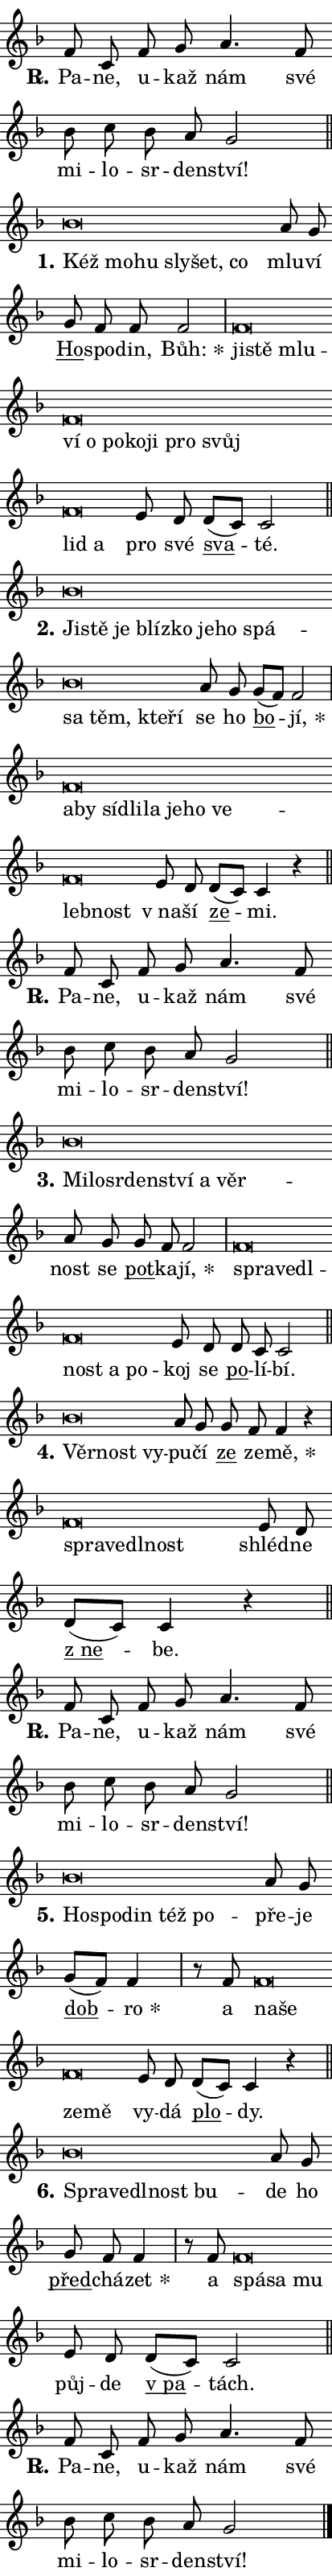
\version "2.24.0"
\header { tagline = "" }
\paper {
  indent = 0\cm
  top-margin = 0\cm
  right-margin = 0\cm
  bottom-margin = 0\cm
  left-margin = 0\cm
  paper-width = 7\cm
  page-breaking = #ly:one-page-breaking
  system-system-spacing.basic-distance = #11
  score-system-spacing.basic-distance = #11
  ragged-last = ##f
}


%% Author: Thomas Morley
%% https://lists.gnu.org/archive/html/lilypond-user/2020-05/msg00002.html
#(define (line-position grob)
"Returns position of @var[grob} in current system:
   @code{'start}, if at first time-step
   @code{'end}, if at last time-step
   @code{'middle} otherwise
"
  (let* ((col (ly:item-get-column grob))
         (ln (ly:grob-object col 'left-neighbor))
         (rn (ly:grob-object col 'right-neighbor))
         (col-to-check-left (if (ly:grob? ln) ln col))
         (col-to-check-right (if (ly:grob? rn) rn col))
         (break-dir-left
           (and
             (ly:grob-property col-to-check-left 'non-musical #f)
             (ly:item-break-dir col-to-check-left)))
         (break-dir-right
           (and
             (ly:grob-property col-to-check-right 'non-musical #f)
             (ly:item-break-dir col-to-check-right))))
        (cond ((eqv? 1 break-dir-left) 'start)
              ((eqv? -1 break-dir-right) 'end)
              (else 'middle))))

#(define (tranparent-at-line-position vctor)
  (lambda (grob)
  "Relying on @code{line-position} select the relevant enry from @var{vctor}.
Used to determine transparency,"
    (case (line-position grob)
      ((end) (not (vector-ref vctor 0)))
      ((middle) (not (vector-ref vctor 1)))
      ((start) (not (vector-ref vctor 2))))))

noteHeadBreakVisibility =
#(define-music-function (break-visibility)(vector?)
"Makes @code{NoteHead}s transparent relying on @var{break-visibility}"
#{
  \override NoteHead.transparent =
    #(tranparent-at-line-position break-visibility)
#})

#(define delete-ledgers-for-transparent-note-heads
  (lambda (grob)
    "Reads whether a @code{NoteHead} is transparent.
If so this @code{NoteHead} is removed from @code{'note-heads} from
@var{grob}, which is supposed to be @code{LedgerLineSpanner}.
As a result ledgers are not printed for this @code{NoteHead}"
    (let* ((nhds-array (ly:grob-object grob 'note-heads))
           (nhds-list
             (if (ly:grob-array? nhds-array)
                 (ly:grob-array->list nhds-array)
                 '()))
           ;; Relies on the transparent-property being done before
           ;; Staff.LedgerLineSpanner.after-line-breaking is executed.
           ;; This is fragile ...
           (to-keep
             (remove
               (lambda (nhd)
                 (ly:grob-property nhd 'transparent #f))
               nhds-list)))
      ;; TODO find a better method to iterate over grob-arrays, similiar
      ;; to filter/remove etc for lists
      ;; For now rebuilt from scratch
      (set! (ly:grob-object grob 'note-heads)  '())
      (for-each
        (lambda (nhd)
          (ly:pointer-group-interface::add-grob grob 'note-heads nhd))
        to-keep))))

hideNotes = {
  \noteHeadBreakVisibility #begin-of-line-visible
}
unHideNotes = {
  \noteHeadBreakVisibility #all-visible
}

% work-around for resetting accidentals
% https://lilypond.org/doc/v2.23/Documentation/notation/displaying-rhythms#unmetered-music
cadenzaMeasure = {
  \cadenzaOff
  \partial 1024 s1024
  \cadenzaOn
}

#(define-markup-command (accent layout props text) (markup?)
  "Underline accented syllable"
  (interpret-markup layout props
    #{\markup \override #'(offset . 4.3) \underline { #text }#}))

responsum = \markup \concat {
  "R" \hspace #-1.05 \path #0.1 #'((moveto 0 0.07) (lineto 0.9 0.8)) \hspace #0.05 "."
}

\layout {
    \context {
        \Staff
        \remove "Time_signature_engraver"
        \override LedgerLineSpanner.after-line-breaking = #delete-ledgers-for-transparent-note-heads
    }
    \context {
        \Voice {
            \override NoteHead.output-attributes = #'((class . "notehead"))
            \override Hairpin.height = #0.55
        }
    }
    \context {
        \Lyrics {
            \override StanzaNumber.output-attributes = #'((class . "stanzanumber"))
            \override LyricSpace.minimum-distance = #0.9
            \override LyricText.font-name = #"TeX Gyre Schola"
            \override LyricText.font-size = 1
            \override StanzaNumber.font-name = #"TeX Gyre Schola Bold"
            \override StanzaNumber.font-size = 1
        }
    }
}

% magnetic-lyrics.ily
%
%   written by
%     Jean Abou Samra <jean@abou-samra.fr>
%     Werner Lemberg <wl@gnu.org>
%
%   adapted by
%     Jiri Hon <jiri.hon@gmail.com>
%
% Version 2022-Apr-15

% https://www.mail-archive.com/lilypond-user@gnu.org/msg149350.html

#(define (Left_hyphen_pointer_engraver context)
   "Collect syllable-hyphen-syllable occurrences in lyrics and store
them in properties.  This engraver only looks to the left.  For
example, if the lyrics input is @code{foo -- bar}, it does the
following.

@itemize @bullet
@item
Set the @code{text} property of the @code{LyricHyphen} grob between
@q{foo} and @q{bar} to @code{foo}.

@item
Set the @code{left-hyphen} property of the @code{LyricText} grob with
text @q{foo} to the @code{LyricHyphen} grob between @q{foo} and
@q{bar}.
@end itemize

Use this auxiliary engraver in combination with the
@code{lyric-@/text::@/apply-@/magnetic-@/offset!} hook."
   (let ((hyphen #f)
         (text #f))
     (make-engraver
      (acknowledgers
       ((lyric-syllable-interface engraver grob source-engraver)
        (set! text grob)))
      (end-acknowledgers
       ((lyric-hyphen-interface engraver grob source-engraver)
        ;(when (not (grob::has-interface grob 'lyric-space-interface))
          (set! hyphen grob)));)
      ((stop-translation-timestep engraver)
       (when (and text hyphen)
         (ly:grob-set-object! text 'left-hyphen hyphen))
       (set! text #f)
       (set! hyphen #f)))))

#(define (lyric-text::apply-magnetic-offset! grob)
   "If the space between two syllables is less than the value in
property @code{LyricText@/.details@/.squash-threshold}, move the right
syllable to the left so that it gets concatenated with the left
syllable.

Use this function as a hook for
@code{LyricText@/.after-@/line-@/breaking} if the
@code{Left_@/hyphen_@/pointer_@/engraver} is active."
   (let ((hyphen (ly:grob-object grob 'left-hyphen #f)))
     (when hyphen
       (let ((left-text (ly:spanner-bound hyphen LEFT)))
         (when (grob::has-interface left-text 'lyric-syllable-interface)
           (let* ((common (ly:grob-common-refpoint grob left-text X))
                  (this-x-ext (ly:grob-extent grob common X))
                  (left-x-ext
                   (begin
                     ;; Trigger magnetism for left-text.
                     (ly:grob-property left-text 'after-line-breaking)
                     (ly:grob-extent left-text common X)))
                  ;; `delta` is the gap width between two syllables.
                  (delta (- (interval-start this-x-ext)
                            (interval-end left-x-ext)))
                  (details (ly:grob-property grob 'details))
                  (threshold (assoc-get 'squash-threshold details 0.2)))
             (when (< delta threshold)
               (let* (;; We have to manipulate the input text so that
                      ;; ligatures crossing syllable boundaries are not
                      ;; disabled.  For languages based on the Latin
                      ;; script this is essentially a beautification.
                      ;; However, for non-Western scripts it can be a
                      ;; necessity.
                      (lt (ly:grob-property left-text 'text))
                      (rt (ly:grob-property grob 'text))
                      (is-space (grob::has-interface hyphen 'lyric-space-interface))
                      (space (if is-space " " ""))
                      (space-markup (grob-interpret-markup grob " "))
                      (space-size (interval-length (ly:stencil-extent space-markup X)))
                      (extra-delta (if is-space space-size 0))
                      ;; Append new syllable.
                      (ltrt-space (if (and (string? lt) (string? rt))
                                (string-append lt space rt)
                                (make-concat-markup (list lt space rt))))
                      ;; Right-align `ltrt` to the right side.
                      (ltrt-space-markup (grob-interpret-markup
                               grob
                               (make-translate-markup
                                (cons (interval-length this-x-ext) 0)
                                (make-right-align-markup ltrt-space)))))
                 (begin
                   ;; Don't print `left-text`.
                   (ly:grob-set-property! left-text 'stencil #f)
                   ;; Set text and stencil (which holds all collected
                   ;; syllables so far) and shift it to the left.
                   (ly:grob-set-property! grob 'text ltrt-space)
                   (ly:grob-set-property! grob 'stencil ltrt-space-markup)
                   (ly:grob-translate-axis! grob (- (- delta extra-delta)) X))))))))))


#(define (lyric-hyphen::displace-bounds-first grob)
   ;; Make very sure this callback isn't triggered too early.
   (let ((left (ly:spanner-bound grob LEFT))
         (right (ly:spanner-bound grob RIGHT)))
     (ly:grob-property left 'after-line-breaking)
     (ly:grob-property right 'after-line-breaking)
     (ly:lyric-hyphen::print grob)))

squashThreshold = #0.4

\layout {
  \context {
    \Lyrics
    \consists #Left_hyphen_pointer_engraver
    \override LyricText.after-line-breaking =
      #lyric-text::apply-magnetic-offset!
    \override LyricHyphen.stencil = #lyric-hyphen::displace-bounds-first
    \override LyricText.details.squash-threshold = \squashThreshold
    \override LyricHyphen.minimum-distance = 0
    \override LyricHyphen.minimum-length = \squashThreshold
  }
}

squash = \override LyricText.details.squash-threshold = 9999
unSquash = \override LyricText.details.squash-threshold = \squashThreshold

left = \override LyricText.self-alignment-X = #LEFT
unLeft = \revert LyricText.self-alignment-X

starOffset = #(lambda (grob) 
                (let ((x_offset (ly:self-alignment-interface::aligned-on-x-parent grob)))
                  (if (= x_offset 0) 0 (+ x_offset 1.2))))

star = #(define-music-function (syllable)(string?)
"Append star separator at the end of a syllable"
#{
  \once \override LyricText.X-offset = #starOffset
  \lyricmode { \markup {
    #syllable
    \override #'((font-name . "TeX Gyre Schola Bold")) \hspace #0.2 \lower #0.65 \larger "*"
  } }
#})

starAccent = #(define-music-function (syllable)(string?)
"Append star separator at the end of a syllable and make accent"
#{
  \once \override LyricText.X-offset = #starOffset
  \lyricmode { \markup {
    \accent #syllable
    \override #'((font-name . "TeX Gyre Schola Bold")) \hspace #0.2 \lower #0.65 \larger "*"
  } }
#})

breath = #(define-music-function (syllable)(string?)
"Append breathing indicator at the end of a syllable"
#{
  \lyricmode { \markup { #syllable "+" } }
#})

optionalBreath = #(define-music-function (syllable)(string?)
"Append optional breathing indicator at the end of a syllable"
#{
  \lyricmode { \markup { #syllable "(+)" } }
#})


\score {
    <<
        \new Voice = "melody" { \cadenzaOn \key f \major \relative { f'8 c f g a4. f8 \bar "" bes c bes a g2 \cadenzaMeasure \bar "||" \break } }
        \new Lyrics \lyricsto "melody" { \lyricmode { \set stanza = \responsum
Pa -- ne, u -- kaž nám své mi -- lo -- sr -- den -- ství! } }
    >>
    \layout {}
}

\score {
    <<
        \new Voice = "melody" { \cadenzaOn \key f \major \relative { bes'\breve*1/16 \hideNotes \breve*1/16 \bar "" \breve*1/16 \bar "" \breve*1/16 \bar "" \breve*1/16 \breve*1/16 \bar "" \unHideNotes a8 g \bar "" g f f f2 \cadenzaMeasure \bar "|" f\breve*1/16 \hideNotes \breve*1/16 \bar "" \breve*1/16 \bar "" \breve*1/16 \bar "" \breve*1/16 \bar "" \breve*1/16 \bar "" \breve*1/16 \bar "" \breve*1/16 \bar "" \breve*1/16 \bar "" \breve*1/16 \bar "" \breve*1/16 \breve*1/16 \bar "" \unHideNotes e8 d \bar "" d[( c)] c2 \cadenzaMeasure \bar "||" \break } }
        \new Lyrics \lyricsto "melody" { \lyricmode { \set stanza = "1."
\left Kéž \squash mo -- hu sly -- šet, co \unLeft \unSquash mlu -- ví \markup \accent Ho -- spo -- din, \star Bůh: \left ji -- \squash stě mlu -- ví o po -- ko -- ji pro svůj lid a \unLeft \unSquash pro své \markup \accent sva -- té. } }
    >>
    \layout {}
}

\score {
    <<
        \new Voice = "melody" { \cadenzaOn \key f \major \relative { bes'\breve*1/16 \hideNotes \breve*1/16 \bar "" \breve*1/16 \bar "" \breve*1/16 \bar "" \breve*1/16 \bar "" \breve*1/16 \bar "" \breve*1/16 \bar "" \breve*1/16 \bar "" \breve*1/16 \bar "" \breve*1/16 \bar "" \breve*1/16 \breve*1/16 \bar "" \unHideNotes a8 g \bar "" g[( f)] f2 \cadenzaMeasure \bar "|" f\breve*1/16 \hideNotes \breve*1/16 \bar "" \breve*1/16 \bar "" \breve*1/16 \bar "" \breve*1/16 \bar "" \breve*1/16 \bar "" \breve*1/16 \bar "" \breve*1/16 \bar "" \breve*1/16 \breve*1/16 \bar "" \unHideNotes e8 d \bar "" d[( c)] c4 r \cadenzaMeasure \bar "||" \break } }
        \new Lyrics \lyricsto "melody" { \lyricmode { \set stanza = "2."
\left Ji -- \squash stě je blíz -- ko je -- ho spá -- sa těm, kte -- ří \unLeft \unSquash se ho \markup \accent bo -- \star jí, \left a -- \squash by sí -- dli -- la je -- ho ve -- leb -- nost \unLeft \unSquash "v na" -- ší \markup \accent ze -- mi. } }
    >>
    \layout {}
}

\score {
    <<
        \new Voice = "melody" { \cadenzaOn \key f \major \relative { f'8 c f g a4. f8 \bar "" bes c bes a g2 \cadenzaMeasure \bar "||" \break } }
        \new Lyrics \lyricsto "melody" { \lyricmode { \set stanza = \responsum
Pa -- ne, u -- kaž nám své mi -- lo -- sr -- den -- ství! } }
    >>
    \layout {}
}

\score {
    <<
        \new Voice = "melody" { \cadenzaOn \key f \major \relative { bes'\breve*1/16 \hideNotes \breve*1/16 \bar "" \breve*1/16 \bar "" \breve*1/16 \bar "" \breve*1/16 \bar "" \breve*1/16 \breve*1/16 \bar "" \unHideNotes a8 g \bar "" g f f2 \cadenzaMeasure \bar "|" f\breve*1/16 \hideNotes \breve*1/16 \bar "" \breve*1/16 \bar "" \breve*1/16 \bar "" \breve*1/16 \breve*1/16 \bar "" \unHideNotes e8 d \bar "" d c c2 \cadenzaMeasure \bar "||" \break } }
        \new Lyrics \lyricsto "melody" { \lyricmode { \set stanza = "3."
\left Mi -- \squash lo -- sr -- den -- ství a věr -- \unLeft \unSquash nost se \markup \accent pot -- ka -- \star jí, \left spra -- \squash ve -- dl -- nost a po -- \unLeft \unSquash koj se \markup \accent po -- lí -- bí. } }
    >>
    \layout {}
}

\score {
    <<
        \new Voice = "melody" { \cadenzaOn \key f \major \relative { bes'\breve*1/16 \hideNotes \breve*1/16 \breve*1/16 \bar "" \unHideNotes a8 g \bar "" g f f4 r \cadenzaMeasure \bar "|" f\breve*1/16 \hideNotes \breve*1/16 \bar "" \breve*1/16 \breve*1/16 \bar "" \unHideNotes e8 d \bar "" d[( c)] c4 r \cadenzaMeasure \bar "||" \break } }
        \new Lyrics \lyricsto "melody" { \lyricmode { \set stanza = "4."
\left Věr -- \squash nost vy -- \unLeft \unSquash pu -- čí \markup \accent ze ze -- \star mě, \left spra -- \squash ve -- dl -- nost \unLeft \unSquash shléd -- ne \markup \accent "z ne" -- be. } }
    >>
    \layout {}
}

\score {
    <<
        \new Voice = "melody" { \cadenzaOn \key f \major \relative { f'8 c f g a4. f8 \bar "" bes c bes a g2 \cadenzaMeasure \bar "||" \break } }
        \new Lyrics \lyricsto "melody" { \lyricmode { \set stanza = \responsum
Pa -- ne, u -- kaž nám své mi -- lo -- sr -- den -- ství! } }
    >>
    \layout {}
}

\score {
    <<
        \new Voice = "melody" { \cadenzaOn \key f \major \relative { bes'\breve*1/16 \hideNotes \breve*1/16 \bar "" \breve*1/16 \bar "" \breve*1/16 \breve*1/16 \bar "" \unHideNotes a8 g \bar "" g[( f)] f4 \cadenzaMeasure \bar "|" r8 f8 f\breve*1/16 \hideNotes \breve*1/16 \bar "" \breve*1/16 \breve*1/16 \bar "" \unHideNotes e8 d \bar "" d[( c)] c4 r \cadenzaMeasure \bar "||" \break } }
        \new Lyrics \lyricsto "melody" { \lyricmode { \set stanza = "5."
\left Ho -- \squash spo -- din též po -- \unLeft \unSquash pře -- je \markup \accent dob -- \star ro a \left na -- \squash še ze -- mě \unLeft \unSquash vy -- dá \markup \accent plo -- dy. } }
    >>
    \layout {}
}

\score {
    <<
        \new Voice = "melody" { \cadenzaOn \key f \major \relative { bes'\breve*1/16 \hideNotes \breve*1/16 \bar "" \breve*1/16 \bar "" \breve*1/16 \breve*1/16 \bar "" \unHideNotes a8 g \bar "" g f f4 \cadenzaMeasure \bar "|" r8 f8 f\breve*1/16 \hideNotes \breve*1/16 \breve*1/16 \bar "" \unHideNotes e8 d \bar "" d[( c)] c2 \cadenzaMeasure \bar "||" \break } }
        \new Lyrics \lyricsto "melody" { \lyricmode { \set stanza = "6."
\left Spra -- \squash ve -- dl -- nost bu -- \unLeft \unSquash de ho \markup \accent před -- chá -- \star zet a \left spá -- \squash sa mu \unLeft \unSquash půj -- de \markup \accent "v pa" -- tách. } }
    >>
    \layout {}
}

\score {
    <<
        \new Voice = "melody" { \cadenzaOn \key f \major \relative { f'8 c f g a4. f8 \bar "" bes c bes a g2 \cadenzaMeasure \bar "||" \break } \bar "|." }
        \new Lyrics \lyricsto "melody" { \lyricmode { \set stanza = \responsum
Pa -- ne, u -- kaž nám své mi -- lo -- sr -- den -- ství! } }
    >>
    \layout {}
}
